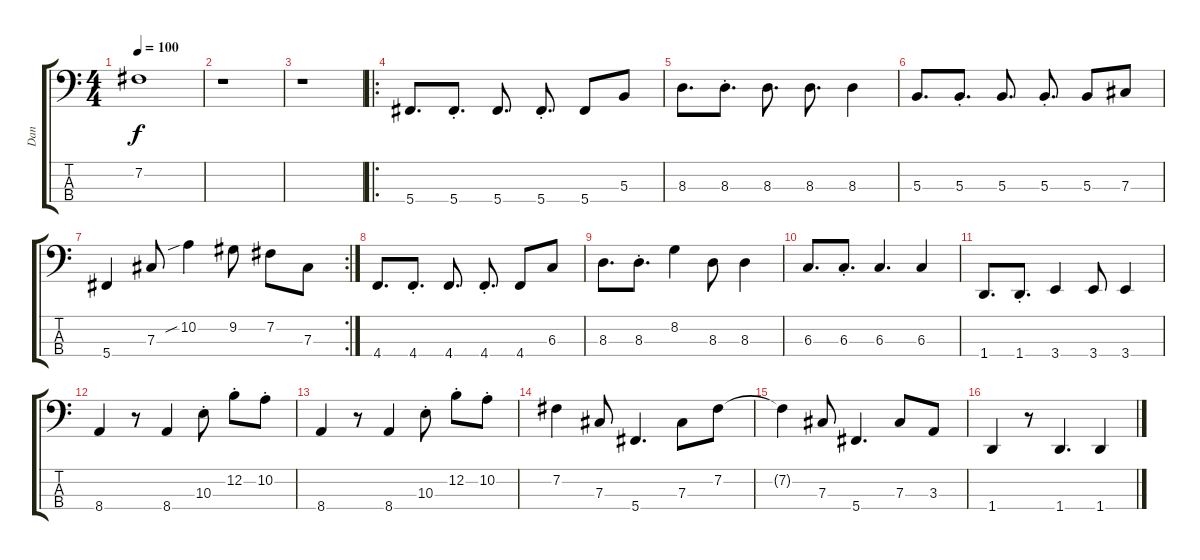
\track ("Dan" "Dan") {instrument electricbasspick}
\staff {score tabs}
\tuning (E2 B1 Gb1 Db1) {hide}
\ts (4 4)
\tempo 100
\clef f4
\ks c
7.2{t}.1{dy f} |
r.1 |
r.1 |
\ro
5.4.8{d} 5.4{st}.8{d} 5.4.8{d} 5.4{st}.8{d} 5.4.8 5.3.8 |
8.3.8{d} 8.3{st}.8{d} 8.3.8{d} 8.3.8{d} 8.3.4 |
5.3.8{d} 5.3{st}.8{d} 5.3.8{d} 5.3{st}.8{d} 5.3.8 7.3.8 |
\rc 2
5.4.4 7.3.8 10.2{sib}.4 9.2.8 7.2.8 7.3.8 |
4.4.8{d} 4.4{st}.8{d} 4.4.8{d} 4.4{st}.8{d} 4.4.8 6.3.8 |
8.3.8{d} 8.3{st}.8{d} 8.2.4 8.3.8 8.3.4 |
6.3.8{d} 6.3{st}.8{d} 6.3.4{d} 6.3.4 |
1.4.8{d} 1.4{st}.8{d} 3.4.4 3.4.8 3.4.4 |
8.4.4 r.8 8.4.4 10.3{st}.8 12.2{st}.8 10.2{st}.8 |
8.4.4 r.8 8.4.4 10.3{st}.8 12.2{st}.8 10.2{st}.8 |
7.2.4 7.3.8 5.4.4{d} 7.3.8 7.2.8 |
7.2{t}.4 7.3.8 5.4.4{d} 7.3.8 3.3.8 |
1.4.4 r.8 1.4.4{d} 1.4.4
